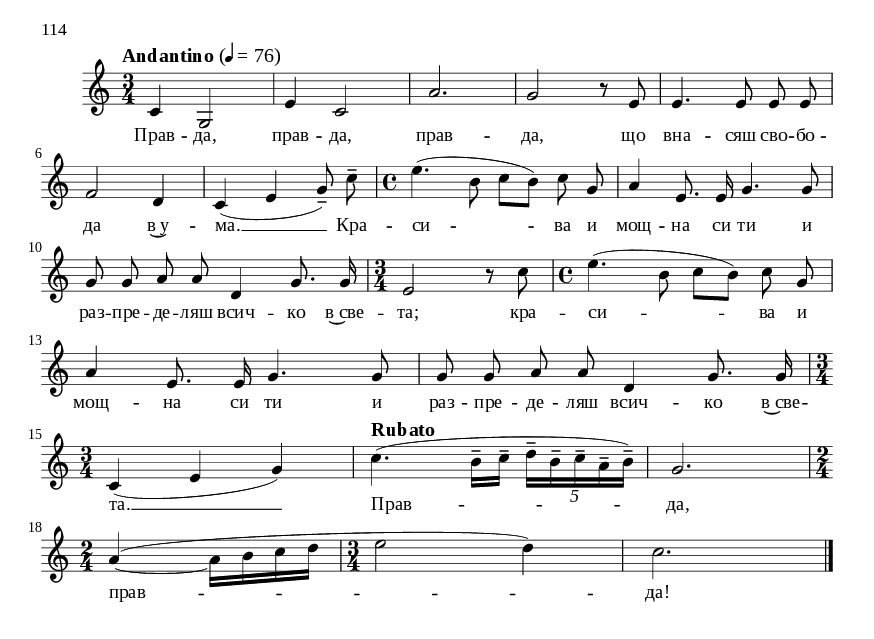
\version "2.24.4"

\include "include/globals.ily"

\bookpart {
  \label #'ref132
  \tocItem \markup "Правда"
  \include "include/bookpart-paper.ily"
  \paper {
      print-first-page-number = ##t
      bookpart-level-page-numbering = ##t
  print-page-number = ##t
      first-page-number = #114
}
\score {
    \include "include/score-layout.ily"


    \new Voice \absolute {
      \clef treble
      \key c \major
      \time 3/4
      \tempoFunc "Andantino" 4 "76"
      \autoBeamOff
      c'4  g2 | % 2
      e'4  c'2 | % 3
      a'2. | % 4
      g'2 r8  e'8 | % 5
      e'4.  e'8  e'8  e'8 \break | % 6
      f'2  d'4 | % 7
      c'4 (  e'4  g'8 ) --   c''8 -- | % 8
      \time 4/4  | % 8
      e''4. (  b'8  c''8 [  b'8 ] )
      c''8  g'8  | % 9
      a'4  e'8.  e'16  g'4.  g'8
      \break |
      g'8  g'8  a'8  a'8  d'4
      g'8.  g'16 |  % 11
      \time 3/4  | % 11
      e'2 r8  c''8 | % 12
      \time 4/4  | % 12
      e''4. (  b'8  c''8 [  b'8 ) ]
      c''8  g'8 \break | % 13
      a'4  e'8.  e'16  g'4.  g'8 | % 14
      g'8  g'8  a'8  a'8  d'4
      g'8.  g'16 | \break  % 15
      \time 3/4  | % 15
      c'4 (  e'4  g'4 )  | % 16
      \tempo "Rubato" c''4. ( b'16 -- [
      c''16 -- ]
      \times 4/5  {
        d''16 -- [  b'16 --  c''16 --
        a'16 --  b'16 ) -- ]
      }
      | % 17
      g'2. \break | % 18
      \time 2/4  | % 18
      a'4 ( ~  a'16 [  b'16  c''16
      d''16 ] | % 19
      \time 3/4  | % 19
      e''2  d''4 ) |
      c''2. \bar "|."
    }

    \addlyrics {
      Прав -- да, прав -- да, прав -- да,
      що вна -- сяш сво -- бо -- да в~у
      -- ма. __   Кра -- си --
      ва и мощ -- на си ти и раз --
      пре -- де -- ляш всич -- ко в~све --
      та; кра -- си --   ва и
      мощ -- на си ти и раз -- пре -- де
      -- ляш всич -- ко в~све -- та. __
      Прав --
      да, прав --
      да!}

      \header {
        title = \titleFunc #'ref_desc_11 "Правда" "Pravda"
      }

      \midi{}

    } % score


  } % bookpart
